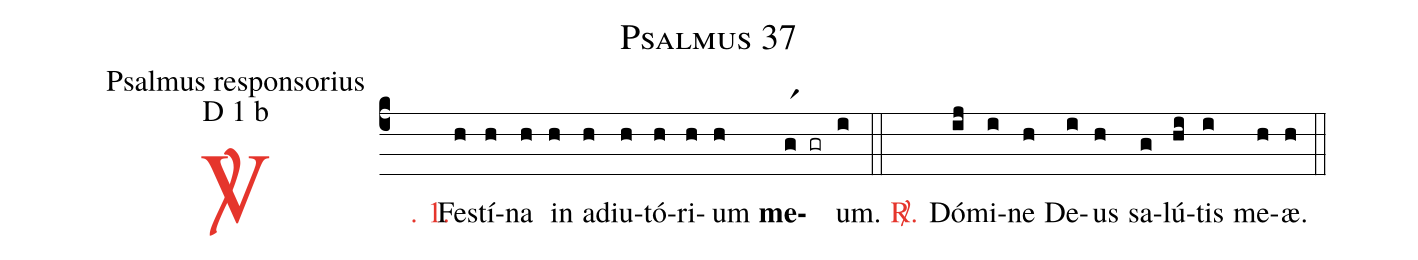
name: Psalmus 37;
office-part: Psalmus responsorius;
mode: D 1 b;
%%
(c4)

<c><sp>V/</sp>. 1.</c>() Fes(h)tí(h)na(h) in(h) ad(h)iu(h)tó(h)ri(h)um(h) <b>me</b>(gr1 gr)um.(i)

(::)

<c><sp>R/</sp>.</c>() Dó(ij)mi(i)ne(h) De(i)us(h) sa(g)lú(hi)tis(i) me(h)æ.(h)

(::)
